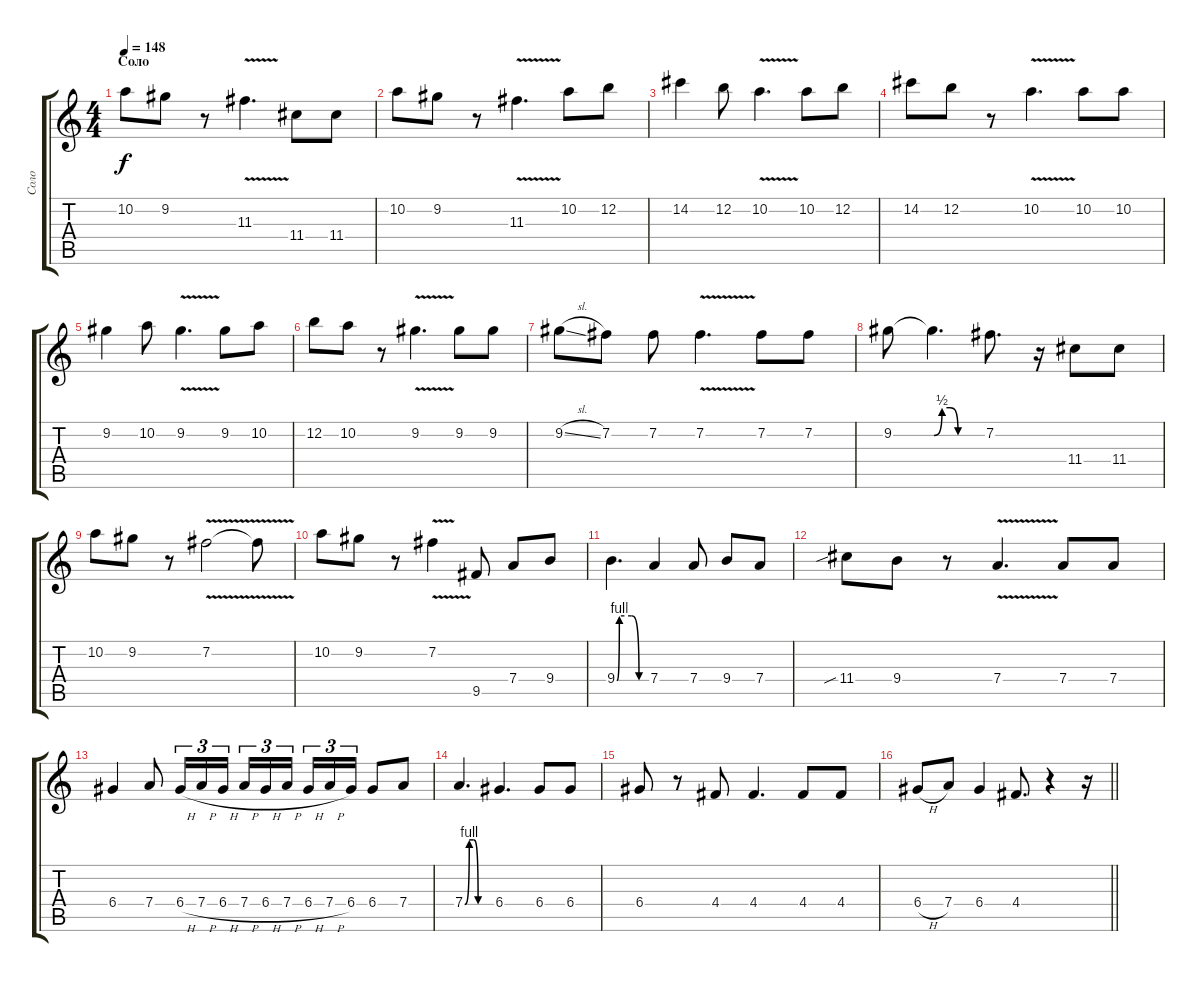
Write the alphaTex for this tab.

\track ("Соло" "Соло") {instrument overdrivenguitar}
\staff {score tabs}
\tuning (E4 B3 G3 D3 A2 E2) {hide}
\ts (4 4)
\section ("" "Соло")
\tempo 148
\clef g2
\ks c
10.2.8{dy f} 9.2.8 r.8 11.3{v}.4{d} 11.4.8 11.4.8 |
10.2.8 9.2.8 r.8 11.3{v}.4{d} 10.2.8 12.2.8 |
14.2.4 12.2.8 10.2{v}.4{d} 10.2.8 12.2.8 |
14.2.8 12.2.8 r.8 10.2{v}.4{d} 10.2.8 10.2.8 |
9.2.4 10.2.8 9.2{v}.4{d} 9.2.8 10.2.8 |
12.2.8 10.2.8 r.8 9.2{v}.4{d} 9.2.8 9.2.8 |
9.2{sl}.8 7.2.8 7.2.8 7.2{v}.4{d} 7.2.8 7.2.8 |
9.2.8 9.2{be (custom 0 0 10 2 20 2 30 0 60 0) t}.4{d} 7.2.8{d} r.16 11.4.8 11.4.8 |
10.2.8 9.2.8 r.8 7.2{v}.2 7.2{t}.8 |
10.2.8 9.2.8 r.8 7.2{v}.4 9.5.8 7.4.8 9.4.8 |
9.4{be (custom 0 0 5 4 30 4 45 0 60 0)}.4{d} 7.4.4 7.4.8 9.4.8 7.4.8 |
11.4{sib}.8 9.4.8 r.8 7.4{v}.4{d} 7.4.8 7.4.8 |
6.4.4 7.4.8 6.4{h}.16{tu (3 2)} 7.4{h}.16{tu (3 2)} 6.4{h}.16{tu (3 2)} 7.4{h}.16{tu (3 2)} 6.4{h}.16{tu (3 2)} 7.4{h}.16{tu (3 2) beam splitsecondary} 6.4{h}.16{tu (3 2)} 7.4{h}.16{tu (3 2)} 6.4.16{tu (3 2)} 6.4.8 7.4.8 |
7.4{be (custom 0 0 10 4 20 4 30 0 60 0)}.4{d} 6.4.4{d} 6.4.8 6.4.8 |
6.4.8 r.8 4.4.8 4.4.4{d} 4.4.8 4.4.8 |
\barLineRight lightlight
6.4{h}.8 7.4.8 6.4.4 4.4.8{d} r.4 r.16
